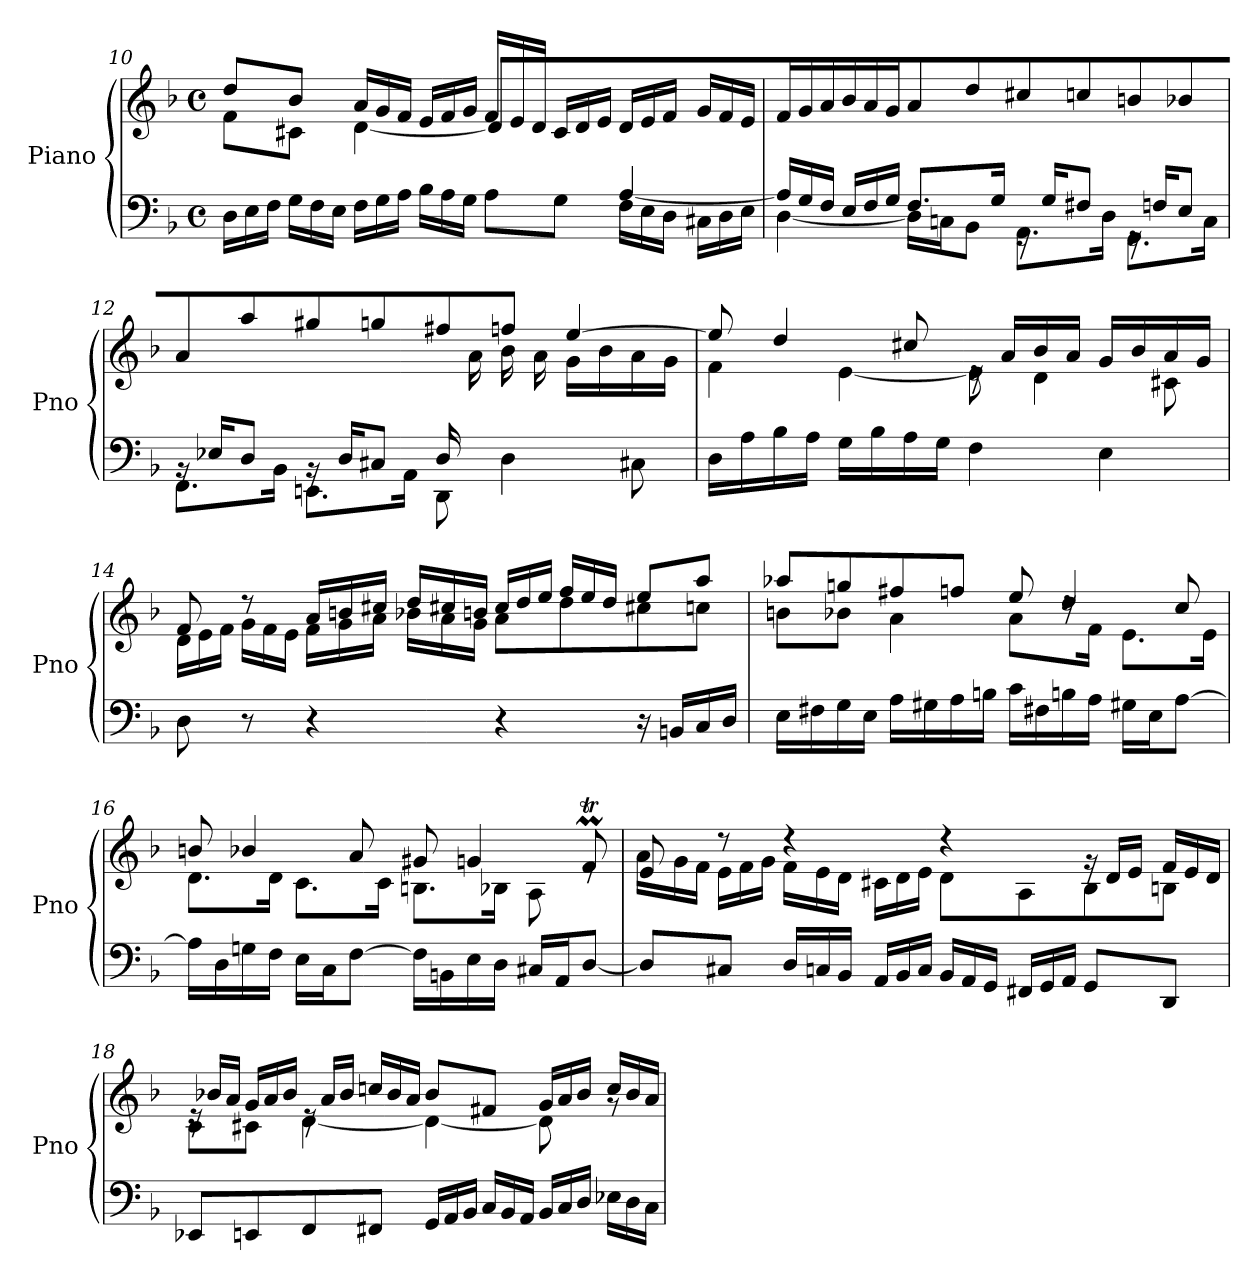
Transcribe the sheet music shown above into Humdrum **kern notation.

**kern	**kern
*part1	*part1
*staff2	*staff1
*I"Piano	*
*I'Pno	*
!!LO:LB:g=z
*clefF4	*clefG2
*k[b-]	*k[b-]
*M4/4	*M4/4
*met(c)	*met(c)
=10	=10
*^	*
*	*Xtuplet	*
*	*^	*^
*	*	*	*	*^
2ryy	24D\LL	2.ryy	8dd/L	8f\L	2.ryy
.	24E\	.	.	.	.
.	24F\JJ	.	.	.	.
.	24G\LL	.	8b-/J	8c#X\J	.
.	24F\	.	.	.	.
.	24E\JJ	.	.	.	.
*	*	*	*Xtuplet	*	*
.	24F\LL	.	24a/LL	[4d\	.
.	24G\	.	24g/	.	.
.	24A\JJ	.	24f/JJ	.	.
.	24B-\LL	.	24e/LL	.	.
.	24A\	.	24f/	.	.
.	24G\JJ	.	24g/JJ	.	.
8ryy	8A\L	.	24f/LL	8d\L]	.
.	.	.	24e/	.	.
.	.	.	24d/JJ	.	.
8B-/J	8G\J	.	24c#/LL	8ryy	.
.	.	.	24d/	.	.
.	.	.	24e/JJ	.	.
4ryy	[4A/	24F\LL	24d/LL	4ryy	4ryy
.	.	24E\	24e/	.	.
.	.	24D\JJ	24f/JJ	.	.
.	.	24C#X\LL	24g/LL	.	.
.	.	24D\	24f/	.	.
.	.	24E\JJ	24e/JJ	.	.
*	*v	*v	*	*	*
*	*	*v	*v	*v
=11	=11	=11
24A/LL]	[4D\	24f/LL
24G/	.	24g/
24F/JJ	.	24a/JJ
24E/LL	.	24b-/LL
24F/	.	24a/
24G/JJ	.	24g/JJ
8.F/L	16D\LL]	8a/L
.	16Cn\J	.
.	8BB-\J	8dd/J
16G/Jk	.	.
16rGG	8.AA\L	8cc#X/L
16G/KL	.	.
8F#X/J	.	8ccn/
.	16D\Jk	.
16rGG	8.GG\L	8bn/
16Fn/KL	.	.
8E/J	.	8b-X/J
.	16C\Jk	.
!!LO:PB:g=z
=12	=12	=12
*	*^	*^
*	*	*	*	*^
2.ryy	16rBB	8.FF\L	8a/L	2.ryy	2ryy
.	16E-X/KL	.	.	.	.
.	8D/J	.	8aa/	.	.
.	.	16BB-\Jk	.	.	.
.	16rBB	8.EEn\L	8gg#X/	.	.
.	16D/KL	.	.	.	.
.	8C#X/J	.	8ggn/J	.	.
.	.	16AA\Jk	.	.	.
.	16D/LL	8DD\	8ff#X/L	.	16ryy
.	8.ryy	.	.	.	16a\
.	.	4D\	8ffn/J	.	16b-\
.	.	.	.	.	16a\JJ
4ryy	4ryy	.	[4ee/	16g\LL	4ryy
.	.	.	.	16b-\	.
.	.	8C#X\	.	16a\	.
.	.	.	.	16g\JJ	.
*v	*v	*v	*	*	*
*	*	*v	*v
=13	=13	=13
16D\LL	8ee/]	4f\
16A\	.	.
16B-\	4dd/	.
16A\JJ	.	.
16G\LL	.	[4e\
16B-\	.	.
16A\	8cc#X/	.
16G\JJ	.	.
4F\	16re	8e\]
.	16a/LL	.
.	16b-/	4d\
.	16a/JJ	.
4E\	16g/LL	.
.	16b-/	.
.	16a/	8c#X\
.	16g/JJ	.
!!LO:LB:g=z	!!
=14	=14	=14
8D\	8f/	24d\LL
.	.	24e\
.	.	24f\JJ
8r	8r	24g\LL
.	.	24f\
.	.	24e\JJ
4r	24a/LL	24f\LL
.	24bn/	24g\
.	24cc#X/JJ	24a\JJ
.	24dd/LL	24b-X\LL
.	24cc#X/	24a\
.	24bn/JJ	24g\JJ
4r	24cc#/LL	8a\L
.	24dd/	.
.	24ee/JJ	.
.	24ff/LL	8dd\
.	24ee/	.
.	24dd/JJ	.
16r	8ee/L	8cc#X\
16BBn/LL	.	.
16C/	8aa/J	8ccn\J
16D/JJ	.	.
=15	=15	=15
16E\LL	8aa-Xi/L	8bn\L
16F#X\	.	.
16G\	8ggn/	8b-X\J
16E\JJ	.	.
16A\LL	8ff#X/	4a\
16G#X\	.	.
16A\	8ffn/J	.
16Bn\JJ	.	.
16c\LL	8ee/	8a\L
16F#X\	.	.
16Bn\	4dd/	16rdd
16A\JJ	.	16f\Jk
16G#X\LL	.	8.e\L
16E\J	.	.
[8A\J	8cc/	.
.	.	16e\Jk
!!LO:LB:g=z	!!
=16	=16	=16
16A\LL]	8bn/	8.d\L
16D\	.	.
16Gn\	4b-X/	.
16F\JJ	.	16d\Jk
16E\LL	.	8.c\L
16C\J	.	.
[8F\J	8a/	.
.	.	16c\Jk
16F\LL]	8g#X/	8.Bn\L
16BBn\	.	.
16E\	4gn/	.
16D\JJ	.	16B-X\Jk
16C#X/LL	.	8A\
16AA/J	.	.
[8D/J	8fTM/	8re
=17	=17	=17
8D/L]	8e/	24a\LL
.	.	24g\
.	.	24f\JJ
8C#X/J	8r	24e\LL
.	.	24f\
.	.	24g\JJ
24D/LL	4r	24f\LL
24Cn/	.	24e\
24BB-/JJ	.	24d\JJ
24AA/LL	.	24c#X\LL
24BB-/	.	24d\
24C/JJ	.	24e\JJ
24BB-/LL	4r	8d\L
24AA/	.	.
24GG/JJ	.	.
24FF#X/LL	.	8A\
24GG/	.	.
24AA/JJ	.	.
8GG/L	24rg	8B-\
.	24d/LL	.
.	24e/JJ	.
8DD/J	24f/LL	8Bn\J
.	24e/	.
.	24d/JJ	.
!!LO:LB:g=z	!!
=18	=18	=18
8EE-X/L	24re	8c\L
.	24b-X/LL	.
.	24a/JJ	.
8EEn/	24g/LL	8c#X\J
.	24a/	.
.	24b-/JJ	.
8FF/	24re	[4d\
.	24a/LL	.
.	24b-/JJ	.
8FF#X/J	24ccn/LL	.
.	24b-/	.
.	24a/JJ	.
24GG/LL	8b-/L	4d\_
24AA/	.	.
24BB-/JJ	.	.
24C/LL	8f#X/J	.
24BB-/	.	.
24AA/JJ	.	.
24BB-/LL	24g/LL	8d\]
24C/	24a/	.
24D/JJ	24b-/JJ	.
24E-X\LL	24cc/LL	8rg
24D\	24b-/	.
24C\JJ	24a/JJ	.
*	*v	*v
=	=
*-	*-
